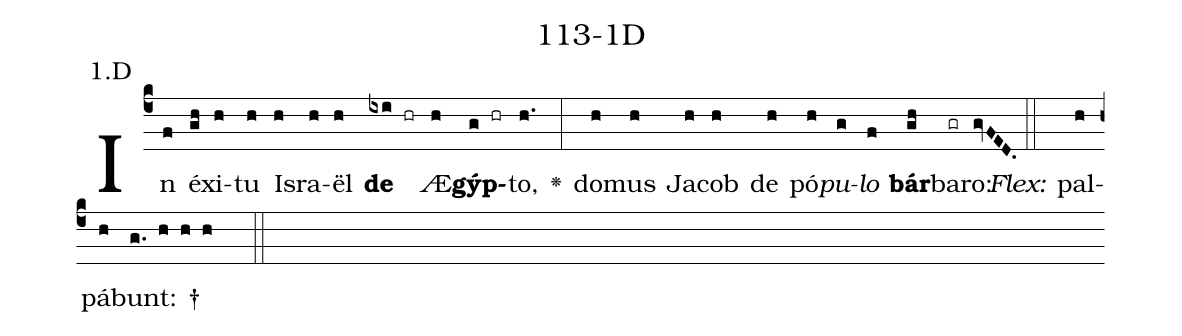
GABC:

name: 113-1D;
annotation: 1.D;
%%
(c4)In(f) éx(gh)i(h)tu(h) Is(h)ra(h)ël(h) <b>de</b>(ixi hr) Æ(h)<b>gýp</b>(g hr)to,(h.) <v>\greheightstar</v>(:) do(h)mus(h) Ja(h)cob(h) de(h) pó(h)<i>pu</i>(g)<i>lo</i>(f) <b>bár</b>(gh)ba(gr)ro:(gvFED.) (::)
<i>Flex:</i>()  pal(h)pá(h)bunt: †(g. h h h  ::)

%E(h) u(h) o(g) u(f) a(gh) e.(gvFED.) (::)
